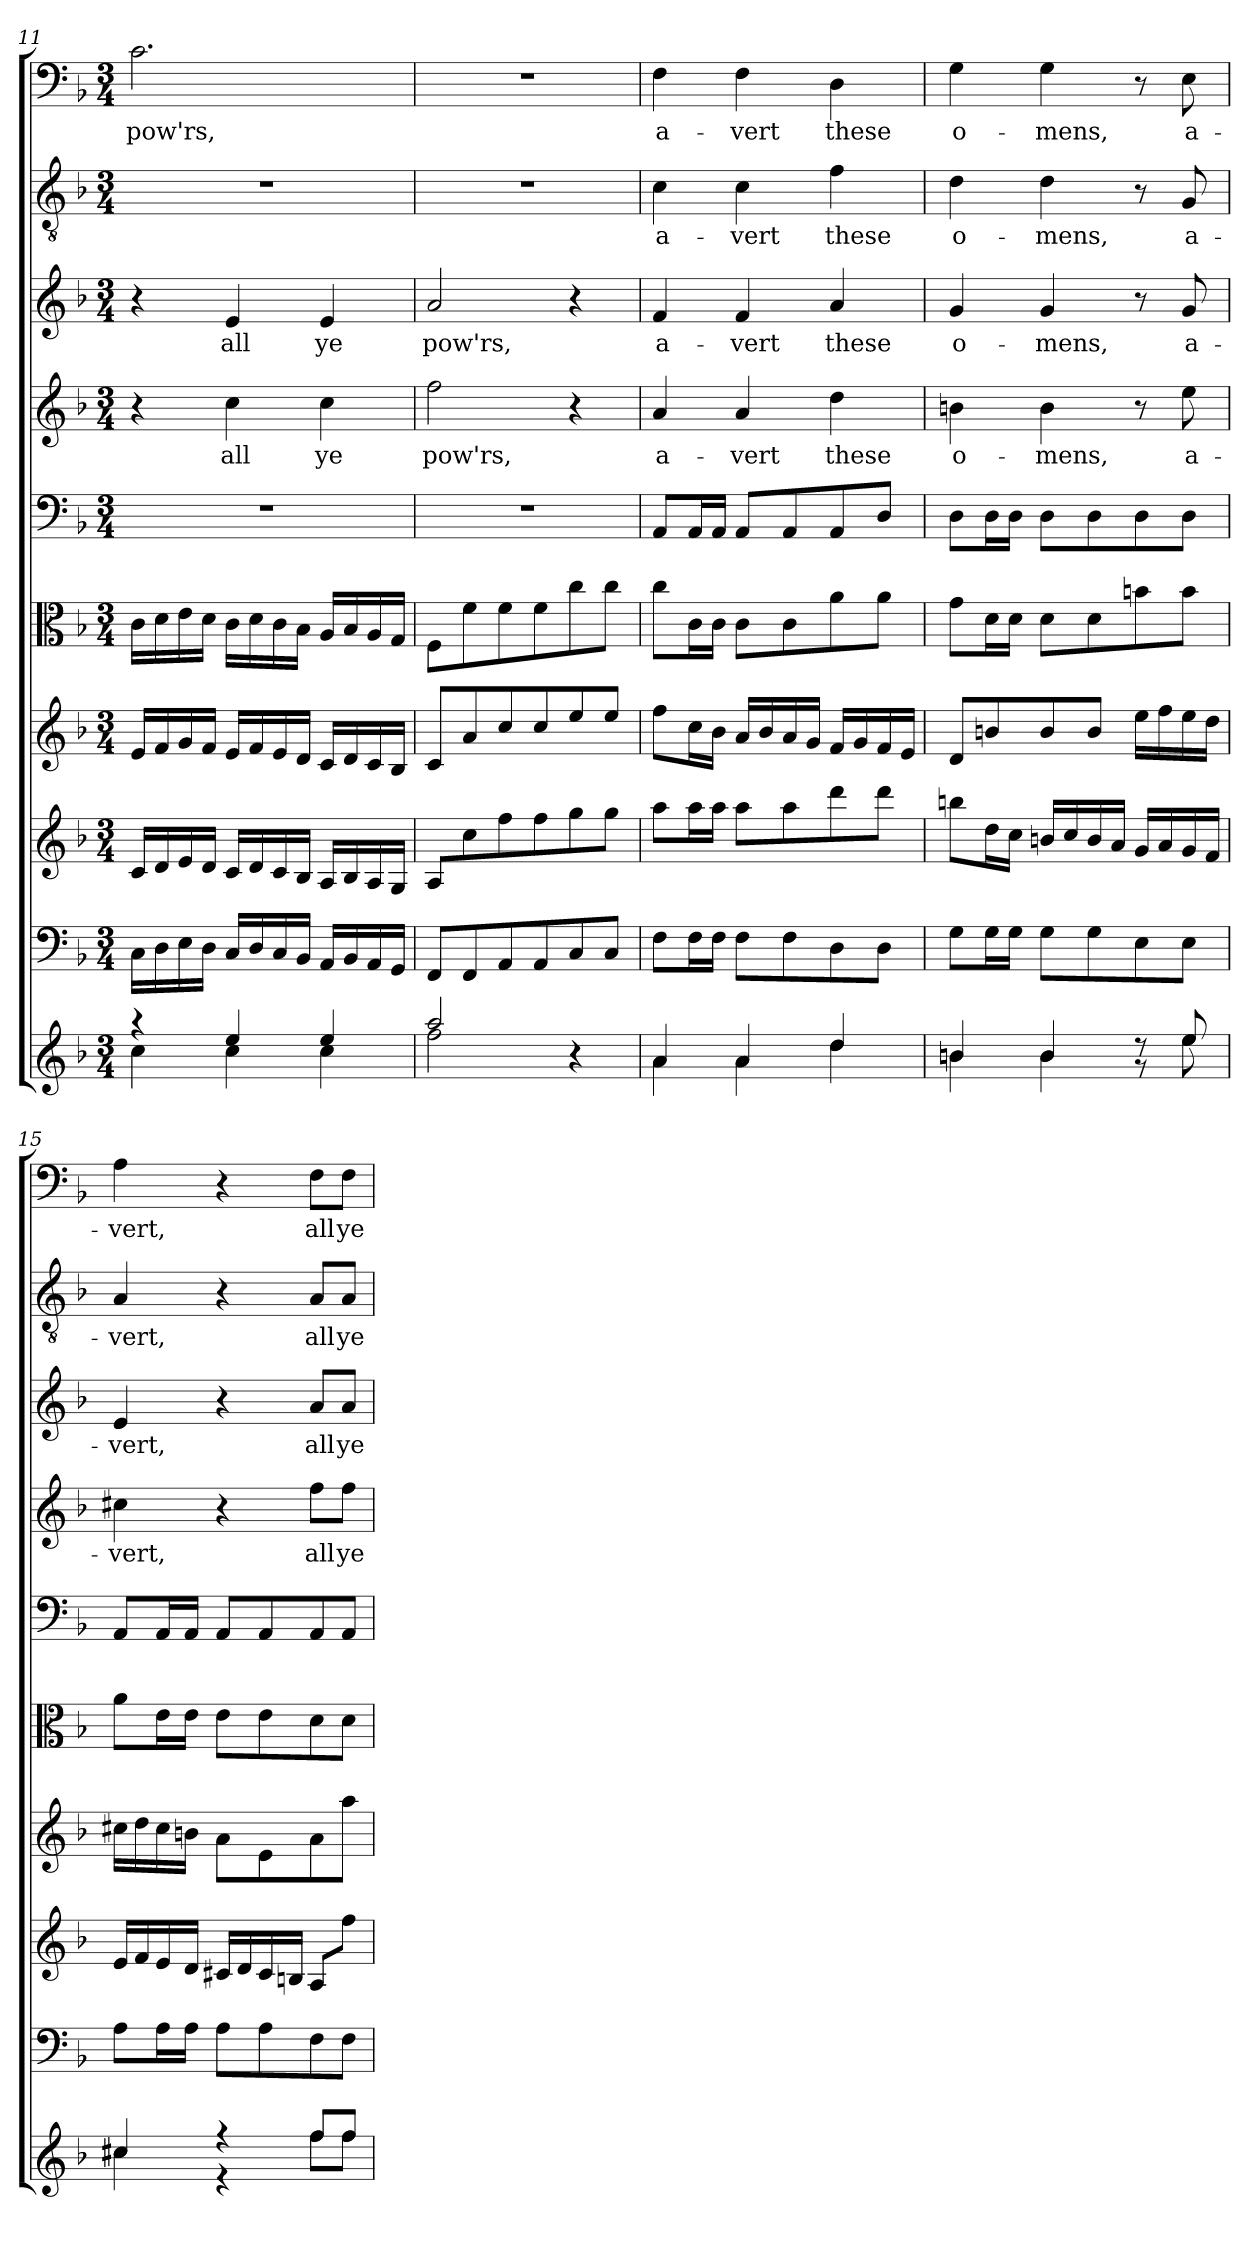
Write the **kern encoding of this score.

**kern	**kern	**kern	**kern	**kern	**kern	**kern	**text	**kern	**text	**kern	**text	**kern	**text
*part10	*part9	*part8	*part7	*part6	*part5	*part4	*part4	*part3	*part3	*part2	*part2	*part1	*part1
*staff10	*staff9	*staff8	*staff7	*staff6	*staff5	*staff4	*staff4	*staff3	*staff3	*staff2	*staff2	*staff1	*staff1
*clefG2	*clefF4	*clefG2	*clefG2	*clefC3	*clefF4	*clefG2	*	*clefG2	*	*clefGv2	*	*clefF4	*
*k[b-]	*k[b-]	*k[b-]	*k[b-]	*k[b-]	*k[b-]	*k[b-]	*	*k[b-]	*	*k[b-]	*	*k[b-]	*
*d:	*d:	*d:	*d:	*d:	*d:	*d:	*	*d:	*	*d:	*	*d:	*
*M3/4	*M3/4	*M3/4	*M3/4	*M3/4	*M3/4	*M3/4	*	*M3/4	*	*M3/4	*	*M3/4	*
=11	=11	=11	=11	=11	=11	=11	=11	=11	=11	=11	=11	=11	=11
*^	*	*	*	*	*	*	*	*	*	*	*	*	*
4r	4cc\	16C\LL	16c/LL	16e/LL	16c\LL	2.r	4r	.	4r	.	2.r	.	2.c\	pow'rs,
.	.	16D\	16d/	16f/	16d\	.	.	.	.	.	.	.	.	.
.	.	16E\	16e/	16g/	16e\	.	.	.	.	.	.	.	.	.
.	.	16D\JJ	16d/JJ	16f/JJ	16d\JJ	.	.	.	.	.	.	.	.	.
4ee/	4cc\	16C/LL	16c/LL	16e/LL	16c\LL	.	4cc\	all	4e/	all	.	.	.	.
.	.	16D/	16d/	16f/	16d\	.	.	.	.	.	.	.	.	.
.	.	16C/	16c/	16e/	16c\	.	.	.	.	.	.	.	.	.
.	.	16BB-/JJ	16B-/JJ	16d/JJ	16B-\JJ	.	.	.	.	.	.	.	.	.
4ee/	4cc\	16AA/LL	16A/LL	16c/LL	16A/LL	.	4cc\	ye	4e/	ye	.	.	.	.
.	.	16BB-/	16B-/	16d/	16B-/	.	.	.	.	.	.	.	.	.
.	.	16AA/	16A/	16c/	16A/	.	.	.	.	.	.	.	.	.
.	.	16GG/JJ	16G/JJ	16B-/JJ	16G/JJ	.	.	.	.	.	.	.	.	.
=12	=12	=12	=12	=12	=12	=12	=12	=12	=12	=12	=12	=12	=12	=12
2aa/	2ff\	8FF/L	8A/L	8c/L	8F\L	2.r	2ff\	pow'rs,	2a/	pow'rs,	2.r	.	2.r	.
.	.	8FF/	8cc\	8a/	8f\	.	.	.	.	.	.	.	.	.
.	.	8AA/	8ff\	8cc/	8f\	.	.	.	.	.	.	.	.	.
.	.	8AA/	8ff\	8cc/	8f\	.	.	.	.	.	.	.	.	.
4r	4ryy	8C/	8gg\	8ee/	8cc\	.	4r	.	4r	.	.	.	.	.
.	.	8C/J	8gg\J	8ee/J	8cc\J	.	.	.	.	.	.	.	.	.
=13	=13	=13	=13	=13	=13	=13	=13	=13	=13	=13	=13	=13	=13	=13
4a/	4a\	8F\L	8aa\L	8ff\L	8cc\L	8AA/L	4a/	a-	4f/	a-	4c\	a-	4F\	a-
.	.	16F\L	16aa\L	16cc\L	16c\L	16AA/L	.	.	.	.	.	.	.	.
.	.	16F\JJ	16aa\JJ	16b-\JJ	16c\JJ	16AA/JJ	.	.	.	.	.	.	.	.
4a/	4a\	8F\L	8aa\L	16a/LL	8c\L	8AA/L	4a/	-vert	4f/	-vert	4c\	-vert	4F\	-vert
.	.	.	.	16b-/	.	.	.	.	.	.	.	.	.	.
.	.	8F\	8aa\	16a/	8c\	8AA/	.	.	.	.	.	.	.	.
.	.	.	.	16g/JJ	.	.	.	.	.	.	.	.	.	.
4dd/	4dd\	8D\	8ddd\	16f/LL	8a\	8AA/	4dd\	these	4a/	these	4f\	these	4D\	these
.	.	.	.	16g/	.	.	.	.	.	.	.	.	.	.
.	.	8D\J	8ddd\J	16f/	8a\J	8D/J	.	.	.	.	.	.	.	.
.	.	.	.	16e/JJ	.	.	.	.	.	.	.	.	.	.
=14	=14	=14	=14	=14	=14	=14	=14	=14	=14	=14	=14	=14	=14	=14
4bn/	4bn\	8G\L	8bbn\L	8d/L	8g\L	8D\L	4bn\	o-	4g/	o-	4d\	o-	4G\	o-
.	.	16G\L	16dd\L	8bn/	16d\L	16D\L	.	.	.	.	.	.	.	.
.	.	16G\JJ	16cc\JJ	.	16d\JJ	16D\JJ	.	.	.	.	.	.	.	.
4b/	4b\	8G\L	16bn/LL	8b/	8d\L	8D\L	4b\	-mens,	4g/	-mens,	4d\	-mens,	4G\	-mens,
.	.	.	16cc/	.	.	.	.	.	.	.	.	.	.	.
.	.	8G\	16b/	8b/J	8d\	8D\	.	.	.	.	.	.	.	.
.	.	.	16a/JJ	.	.	.	.	.	.	.	.	.	.	.
8r	8r	8E\	16g/LL	16ee\LL	8bn\	8D\	8r	.	8r	.	8r	.	8r	.
.	.	.	16a/	16ff\	.	.	.	.	.	.	.	.	.	.
8ee/	8ee\	8E\J	16g/	16ee\	8b\J	8D\J	8ee\	a-	8g/	a-	8G/	a-	8E\	a-
.	.	.	16f/JJ	16dd\JJ	.	.	.	.	.	.	.	.	.	.
=15	=15	=15	=15	=15	=15	=15	=15	=15	=15	=15	=15	=15	=15	=15
4cc#X/	4cc#X\	8A\L	16e/LL	16cc#X\LL	8a\L	8AA/L	4cc#X\	-vert,	4e/	-vert,	4A/	-vert,	4A\	-vert,
.	.	.	16f/	16dd\	.	.	.	.	.	.	.	.	.	.
.	.	16A\L	16e/	16cc#\	16e\L	16AA/L	.	.	.	.	.	.	.	.
.	.	16A\JJ	16d/JJ	16bn\JJ	16e\JJ	16AA/JJ	.	.	.	.	.	.	.	.
4r	4r	8A\L	16c#X/LL	8a\L	8e\L	8AA/L	4r	.	4r	.	4r	.	4r	.
.	.	.	16d/	.	.	.	.	.	.	.	.	.	.	.
.	.	8A\	16c#/	8e\	8e\	8AA/	.	.	.	.	.	.	.	.
.	.	.	16Bn/JJ	.	.	.	.	.	.	.	.	.	.	.
8ff/L	8ff\L	8F\	8A/L	8a\	8d\	8AA/	8ff\L	all	8a/L	all	8A/L	all	8F\L	all
8ff/J	8ff\J	8F\J	8ff\J	8aa\J	8d\J	8AA/J	8ff\J	ye	8a/J	ye	8A/J	ye	8F\J	ye
*v	*v	*	*	*	*	*	*	*	*	*	*	*	*	*
=	=	=	=	=	=	=	=	=	=	=	=	=	=
*-	*-	*-	*-	*-	*-	*-	*-	*-	*-	*-	*-	*-	*-
